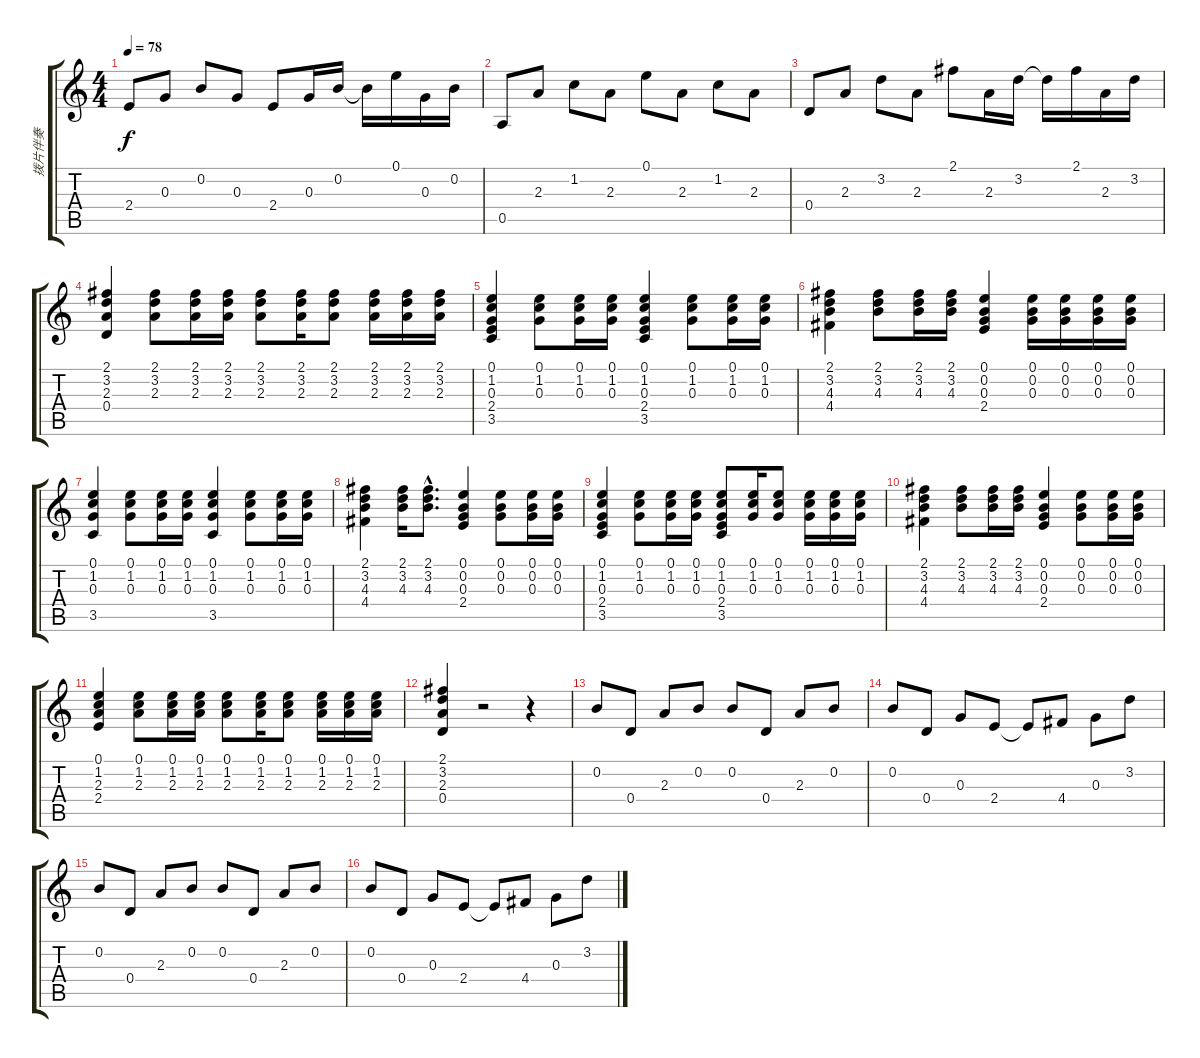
\track ("拨片伴奏" "拨片伴奏") {instrument electricguitarjazz}
\staff {score tabs}
\tuning (E4 B3 G3 D3 A2 E2) {hide}
\ts (4 4)
\tempo 78
\clef g2
\ks c
2.4.8{dy f} 0.3.8 0.2.8 0.3.8 2.4.8 0.3.16 0.2.16 0.2{t}.16 0.1.16 0.3.16 0.2.16 |
0.5.8 2.3.8 1.2.8 2.3.8 0.1.8 2.3.8 1.2.8 2.3.8 |
0.4.8 2.3.8 3.2.8 2.3.8 2.1.8 2.3.16 3.2.16 3.2{t}.16 2.1.16 2.3.16 3.2.16 |
(2.1 3.2 2.3 0.4).4 (2.1 3.2 2.3).8 (2.1 3.2 2.3).16 (2.1 3.2 2.3).16 (2.1 3.2 2.3).8 (2.1 3.2 2.3).16 (2.1 3.2 2.3).8 (2.1 3.2 2.3).16 (2.1 3.2 2.3).16 (2.1 3.2 2.3).16 |
(0.1 1.2 0.3 2.4 3.5).4 (0.1 1.2 0.3).8 (0.1 1.2 0.3).16 (0.1 1.2 0.3).16 (0.1 1.2 0.3 2.4 3.5).4 (0.1 1.2 0.3).8 (0.1 1.2 0.3).16 (0.1 1.2 0.3).16 |
(2.1 3.2 4.3 4.4).4 (2.1 3.2 4.3).8 (2.1 3.2 4.3).16 (2.1 3.2 4.3).16 (0.1 0.2 0.3 2.4).4 (0.1 0.2 0.3).16 (0.1 0.2 0.3).16 (0.1 0.2 0.3).16 (0.1 0.2 0.3).16 |
(0.1 1.2 0.3 3.5).4 (0.1 1.2 0.3).8 (0.1 1.2 0.3).16 (0.1 1.2 0.3).16 (0.1 1.2 0.3 3.5).4 (0.1 1.2 0.3).8 (0.1 1.2 0.3).16 (0.1 1.2 0.3).16 |
(2.1 3.2 4.3 4.4).4 (2.1 3.2 4.3).16 (2.1{hac} 3.2{hac} 4.3{hac}).8{d} (0.1 0.2 0.3 2.4).4 (0.1 0.2 0.3).8 (0.1 0.2 0.3).16 (0.1 0.2 0.3).16 |
(0.1 1.2 0.3 2.4 3.5).4 (0.1 1.2 0.3).8 (0.1 1.2 0.3).16 (0.1 1.2 0.3).16 (0.1 1.2 0.3 2.4 3.5).8 (0.1 1.2 0.3).16 (0.1 1.2 0.3).8 (0.1 1.2 0.3).16 (0.1 1.2 0.3).16 (0.1 1.2 0.3).16 |
(2.1 3.2 4.3 4.4).4 (2.1 3.2 4.3).8 (2.1 3.2 4.3).16 (2.1 3.2 4.3).16 (0.1 0.2 0.3 2.4).4 (0.1 0.2 0.3).8 (0.1 0.2 0.3).16 (0.1 0.2 0.3).16 |
(0.1 1.2 2.3 2.4).4 (0.1 1.2 2.3).8 (0.1 1.2 2.3).16 (0.1 1.2 2.3).16 (0.1 1.2 2.3).8 (0.1 1.2 2.3).16 (0.1 1.2 2.3).8 (0.1 1.2 2.3).16 (0.1 1.2 2.3).16 (0.1 1.2 2.3).16 |
(2.1 3.2 2.3 0.4).4 r.2 r.4 |
0.2.8 0.4.8 2.3.8 0.2.8 0.2.8 0.4.8 2.3.8 0.2.8 |
0.2.8 0.4.8 0.3.8 2.4.8 2.4{t}.8 4.4.8 0.3.8 3.2.8 |
0.2.8 0.4.8 2.3.8 0.2.8 0.2.8 0.4.8 2.3.8 0.2.8 |
0.2.8 0.4.8 0.3.8 2.4.8 2.4{t}.8 4.4.8 0.3.8 3.2.8
